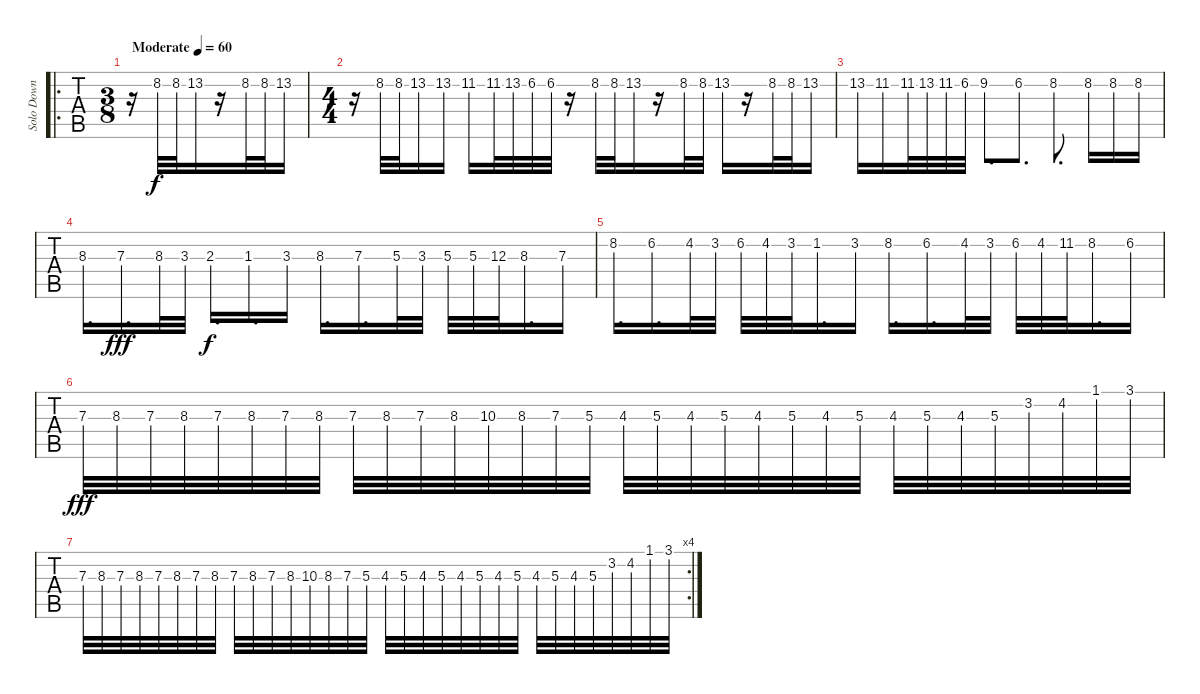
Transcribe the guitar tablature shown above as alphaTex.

\track ("Solo Down" "Solo Down") {instrument overdrivenguitar}
\staff {tabs}
\tuning (E4 B3 G3 D3 A2 E2) {hide}
\ro
\ts (3 8)
\tempo (60 "Moderate")
\clef g2
\ks c
r.16{dy f instrument overdrivenguitar} 8.2.32 8.2.32 13.2.16 r.16 8.2.32 8.2.32 13.2.16 |
\ts (4 4)
r.16 8.2.32 8.2.32 13.2.16 13.2.16 11.2.16 11.2.32 13.2.32 6.2.32 6.2.32 r.16 8.2.32 8.2.32 13.2.16 r.16 8.2.32 8.2.32 13.2.16 r.16 8.2.32 8.2.32 13.2.16 |
13.2.16 11.2.16 11.2.32 13.2.32 11.2.32 6.2.32 9.2.8{d} 6.2.8{d} 8.2.8{d} 8.2.16 8.2.16 8.2.16 |
8.3.16{d} 7.3.16{d dy fff} 8.3.32 3.3.32 2.3.16{d dy f} 1.3.16{d} 3.3.16 8.3.16{d} 7.3.16{d} 5.3.32 3.3.32 5.3.32 5.3.32 12.3.32 8.3.16{d} 7.3.16 |
8.2.16{d} 6.2.16{d} 4.2.32 3.2.32 6.2.32 4.2.32 3.2.32 1.2.16{d} 3.2.16 8.2.16{d} 6.2.16{d} 4.2.32 3.2.32 6.2.32 4.2.32 11.2.32 8.2.16{d} 6.2.16 |
7.3.32{dy fff volume 0 balance 5} 8.3.32{volume 9} 7.3.32 8.3.32 7.3.32 8.3.32 7.3.32 8.3.32 7.3.32 8.3.32 7.3.32 8.3.32 10.3.32 8.3.32 7.3.32 5.3.32{volume 0 balance 11} 4.3.32{volume 8} 5.3.32 4.3.32 5.3.32 4.3.32 5.3.32 4.3.32 5.3.32 4.3.32 5.3.32 4.3.32 5.3.32 3.2.32 4.2.32 1.1.32 3.1.32 |
\rc 4
7.3.32{volume 0 balance 5} 8.3.32{volume 9} 7.3.32 8.3.32 7.3.32 8.3.32 7.3.32 8.3.32 7.3.32 8.3.32 7.3.32 8.3.32 10.3.32 8.3.32 7.3.32 5.3.32{volume 0 balance 11} 4.3.32{volume 8} 5.3.32 4.3.32 5.3.32 4.3.32 5.3.32 4.3.32 5.3.32 4.3.32 5.3.32 4.3.32 5.3.32 3.2.32 4.2.32 1.1.32 3.1.32
